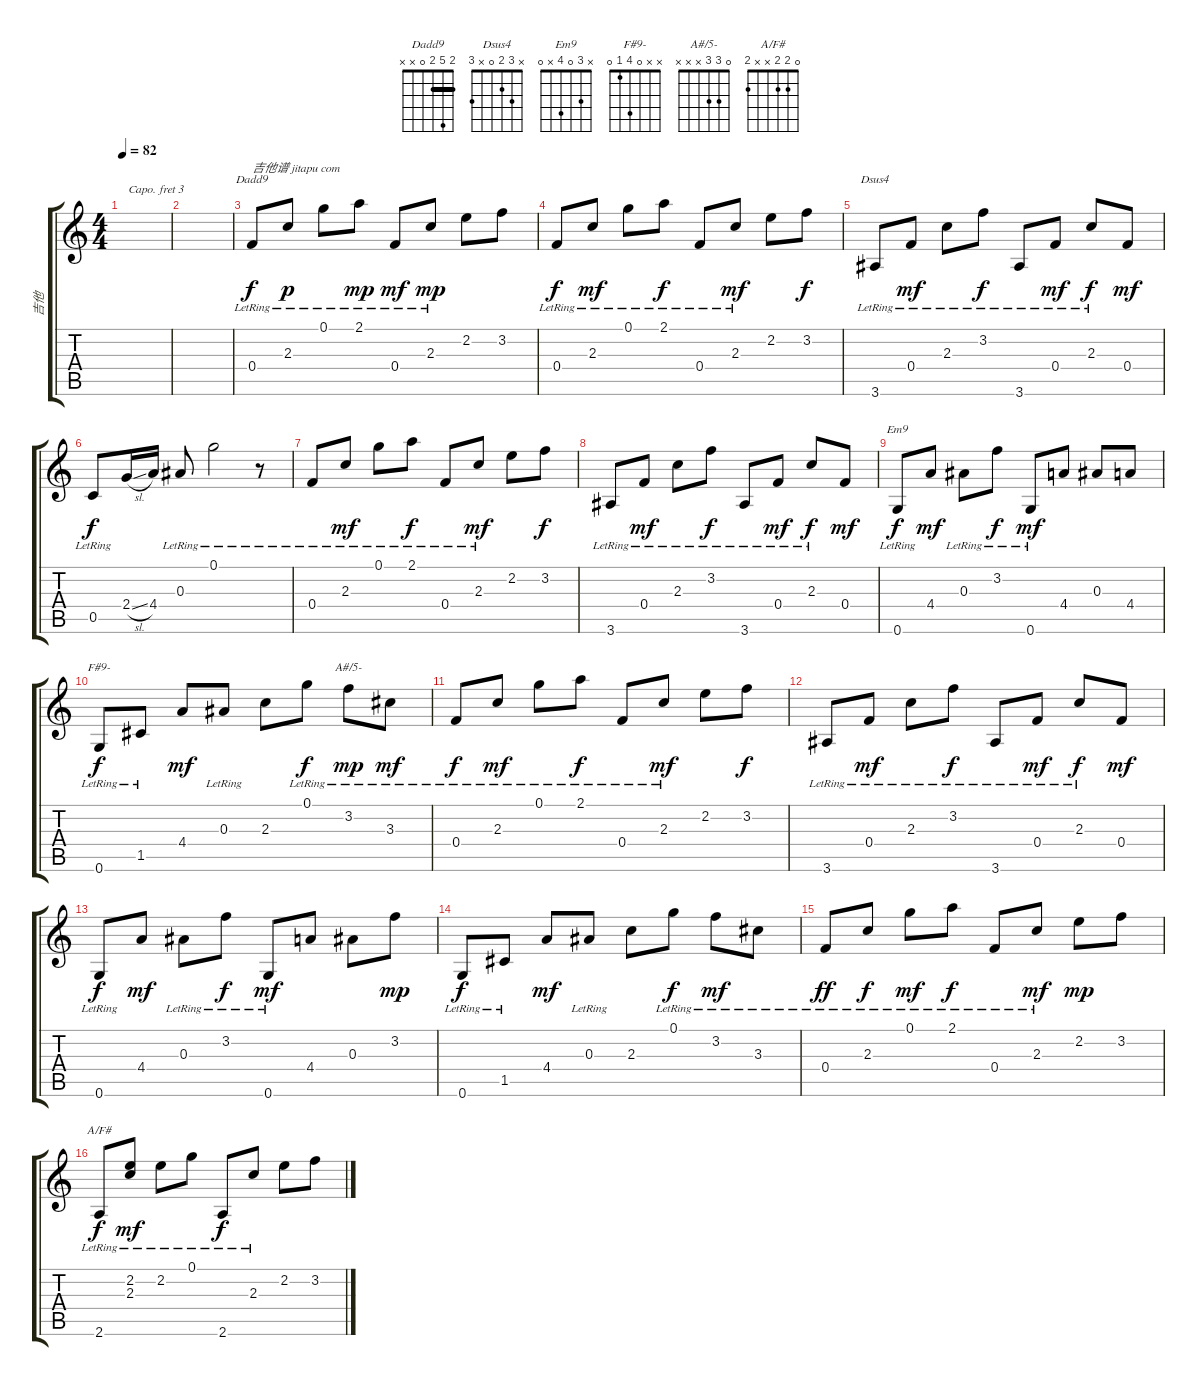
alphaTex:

\track ("吉他" "吉他") {instrument acousticguitarnylon}
\staff {score tabs}
\capo 3
\tuning (E4 B3 G3 D3 A2 E2) {hide}
\chord ("Dadd9" 2 5 2 0 x x) {barre 2}
\chord ("Dsus4" x 3 2 0 x 3)
\chord ("Em9" x 3 0 4 x 0)
\chord ("F#9-" x x 0 4 1 0)
\chord ("A#/5-" 0 3 3 x x x)
\chord ("A/F#" 0 2 2 x x 2)
\ts (4 4)
\tempo 82
\clef g2
\ks c
|
|
0.4{lr}.8{ch "Dadd9" txt "吉他谱 jitapu com"} 2.3{lr}.8{dy p} 0.1{lr}.8 2.1{lr}.8{dy mp} 0.4{lr}.8{dy mf} 2.3{lr}.8{dy mp} 2.2.8 3.2.8 |
0.4{lr}.8{dy f} 2.3{lr}.8{dy mf} 0.1{lr}.8 2.1{lr}.8{dy f} 0.4{lr}.8 2.3{lr}.8{dy mf} 2.2.8 3.2.8{dy f} |
3.6{lr}.8{ch "Dsus4"} 0.4{lr}.8{dy mf} 2.3{lr}.8 3.2{lr}.8{dy f} 3.6{lr}.8 0.4{lr}.8{dy mf} 2.3{lr}.8{dy f} 0.4.8{dy mf} |
0.5{lr}.8{dy f} 2.4{sl}.16 4.4.16 0.3{lr}.8 0.1{lr}.2 r.8 |
0.4{lr}.8 2.3{lr}.8{dy mf} 0.1{lr}.8 2.1{lr}.8{dy f} 0.4{lr}.8 2.3{lr}.8{dy mf} 2.2.8 3.2.8{dy f} |
3.6{lr}.8 0.4{lr}.8{dy mf} 2.3{lr}.8 3.2{lr}.8{dy f} 3.6{lr}.8 0.4{lr}.8{dy mf} 2.3{lr}.8{dy f} 0.4.8{dy mf} |
0.6{lr}.8{ch "Em9" dy f} 4.4.8{dy mf} 0.3{lr}.8 3.2{lr}.8{dy f} 0.6{lr}.8{dy mf} 4.4.8 0.3.8 4.4.8 |
0.6{lr}.8{ch "F#9-" dy f} 1.5{lr}.8 4.4.8{dy mf} 0.3{lr}.8 2.3.8 0.1{lr}.8{dy f} 3.2{lr}.8{ch "A#/5-" dy mp} 3.3{lr}.8{dy mf} |
0.4{lr}.8{dy f} 2.3{lr}.8{dy mf} 0.1{lr}.8 2.1{lr}.8{dy f} 0.4{lr}.8 2.3{lr}.8{dy mf} 2.2.8 3.2.8{dy f} |
3.6{lr}.8 0.4{lr}.8{dy mf} 2.3{lr}.8 3.2{lr}.8{dy f} 3.6{lr}.8 0.4{lr}.8{dy mf} 2.3{lr}.8{dy f} 0.4.8{dy mf} |
0.6{lr}.8{dy f} 4.4.8{dy mf} 0.3{lr}.8 3.2{lr}.8{dy f} 0.6{lr}.8{dy mf} 4.4.8 0.3.8 3.2.8{dy mp} |
0.6{lr}.8{dy f} 1.5{lr}.8 4.4.8{dy mf} 0.3{lr}.8 2.3.8 0.1{lr}.8{dy f} 3.2{lr}.8{dy mf} 3.3{lr}.8 |
0.4{lr}.8{dy ff} 2.3{lr}.8{dy f} 0.1{lr}.8{dy mf} 2.1{lr}.8{dy f} 0.4{lr}.8 2.3{lr}.8{dy mf} 2.2.8{dy mp} 3.2.8 |
2.6{lr}.8{ch "A/F#" dy f} (2.2{lr} 2.3{lr}).8{dy mf} 2.2{lr}.8 0.1{lr}.8 2.6{lr}.8{dy f} 2.3{lr}.8 2.2.8 3.2.8
